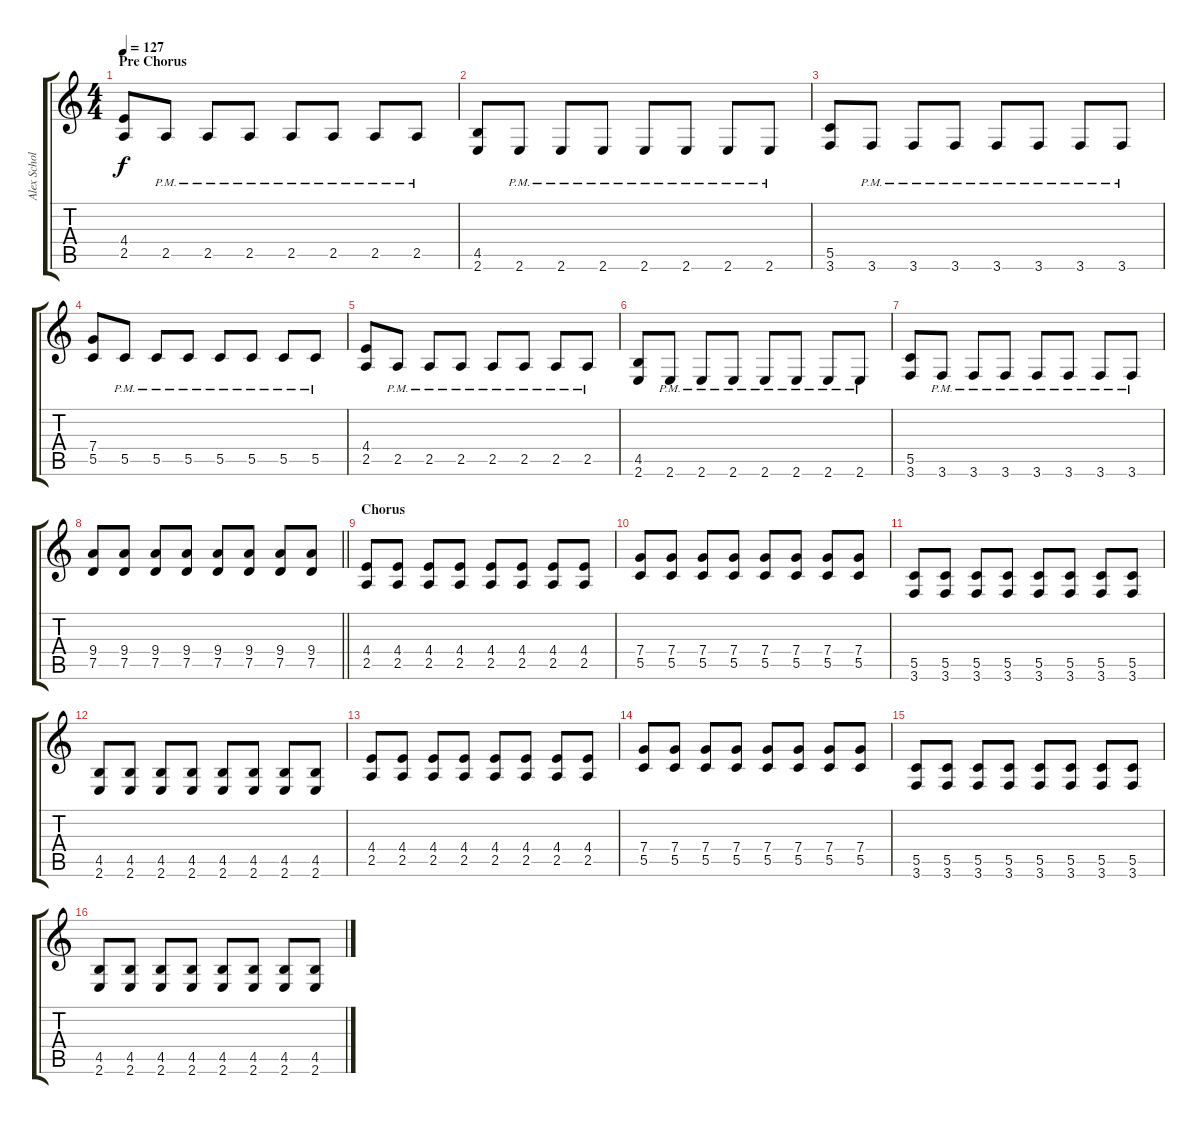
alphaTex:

\track ("Alex Scholpp " "Alex Schol") {instrument overdrivenguitar}
\staff {score tabs}
\tuning (D4 A3 F3 C3 G2 D2) {hide}
\ts (4 4)
\section ("" "Pre Chorus")
\tempo 127
\clef g2
\ks c
(4.4 2.5).8{dy f} 2.5{pm}.8 2.5{pm}.8 2.5{pm}.8 2.5{pm}.8 2.5{pm}.8 2.5{pm}.8 2.5{pm}.8 |
(4.5 2.6).8 2.6{pm}.8 2.6{pm}.8 2.6{pm}.8 2.6{pm}.8 2.6{pm}.8 2.6{pm}.8 2.6{pm}.8 |
(5.5 3.6).8 3.6{pm}.8 3.6{pm}.8 3.6{pm}.8 3.6{pm}.8 3.6{pm}.8 3.6{pm}.8 3.6{pm}.8 |
(7.4 5.5).8 5.5{pm}.8 5.5{pm}.8 5.5{pm}.8 5.5{pm}.8 5.5{pm}.8 5.5{pm}.8 5.5{pm}.8 |
(4.4 2.5).8 2.5{pm}.8 2.5{pm}.8 2.5{pm}.8 2.5{pm}.8 2.5{pm}.8 2.5{pm}.8 2.5{pm}.8 |
(4.5 2.6).8 2.6{pm}.8 2.6{pm}.8 2.6{pm}.8 2.6{pm}.8 2.6{pm}.8 2.6{pm}.8 2.6{pm}.8 |
(5.5 3.6).8 3.6{pm}.8 3.6{pm}.8 3.6{pm}.8 3.6{pm}.8 3.6{pm}.8 3.6{pm}.8 3.6{pm}.8 |
\barLineRight lightlight
(9.4 7.5).8 (9.4 7.5).8 (9.4 7.5).8 (9.4 7.5).8 (9.4 7.5).8 (9.4 7.5).8 (9.4 7.5).8 (9.4 7.5).8 |
\section ("" "Chorus")
(4.4 2.5).8 (4.4 2.5).8 (4.4 2.5).8 (4.4 2.5).8 (4.4 2.5).8 (4.4 2.5).8 (4.4 2.5).8 (4.4 2.5).8 |
(7.4 5.5).8 (7.4 5.5).8 (7.4 5.5).8 (7.4 5.5).8 (7.4 5.5).8 (7.4 5.5).8 (7.4 5.5).8 (7.4 5.5).8 |
(5.5 3.6).8 (5.5 3.6).8 (5.5 3.6).8 (5.5 3.6).8 (5.5 3.6).8 (5.5 3.6).8 (5.5 3.6).8 (5.5 3.6).8 |
(4.5 2.6).8 (4.5 2.6).8 (4.5 2.6).8 (4.5 2.6).8 (4.5 2.6).8 (4.5 2.6).8 (4.5 2.6).8 (4.5 2.6).8 |
(4.4 2.5).8 (4.4 2.5).8 (4.4 2.5).8 (4.4 2.5).8 (4.4 2.5).8 (4.4 2.5).8 (4.4 2.5).8 (4.4 2.5).8 |
(7.4 5.5).8 (7.4 5.5).8 (7.4 5.5).8 (7.4 5.5).8 (7.4 5.5).8 (7.4 5.5).8 (7.4 5.5).8 (7.4 5.5).8 |
(5.5 3.6).8 (5.5 3.6).8 (5.5 3.6).8 (5.5 3.6).8 (5.5 3.6).8 (5.5 3.6).8 (5.5 3.6).8 (5.5 3.6).8 |
(4.5 2.6).8 (4.5 2.6).8 (4.5 2.6).8 (4.5 2.6).8 (4.5 2.6).8 (4.5 2.6).8 (4.5 2.6).8 (4.5 2.6).8
